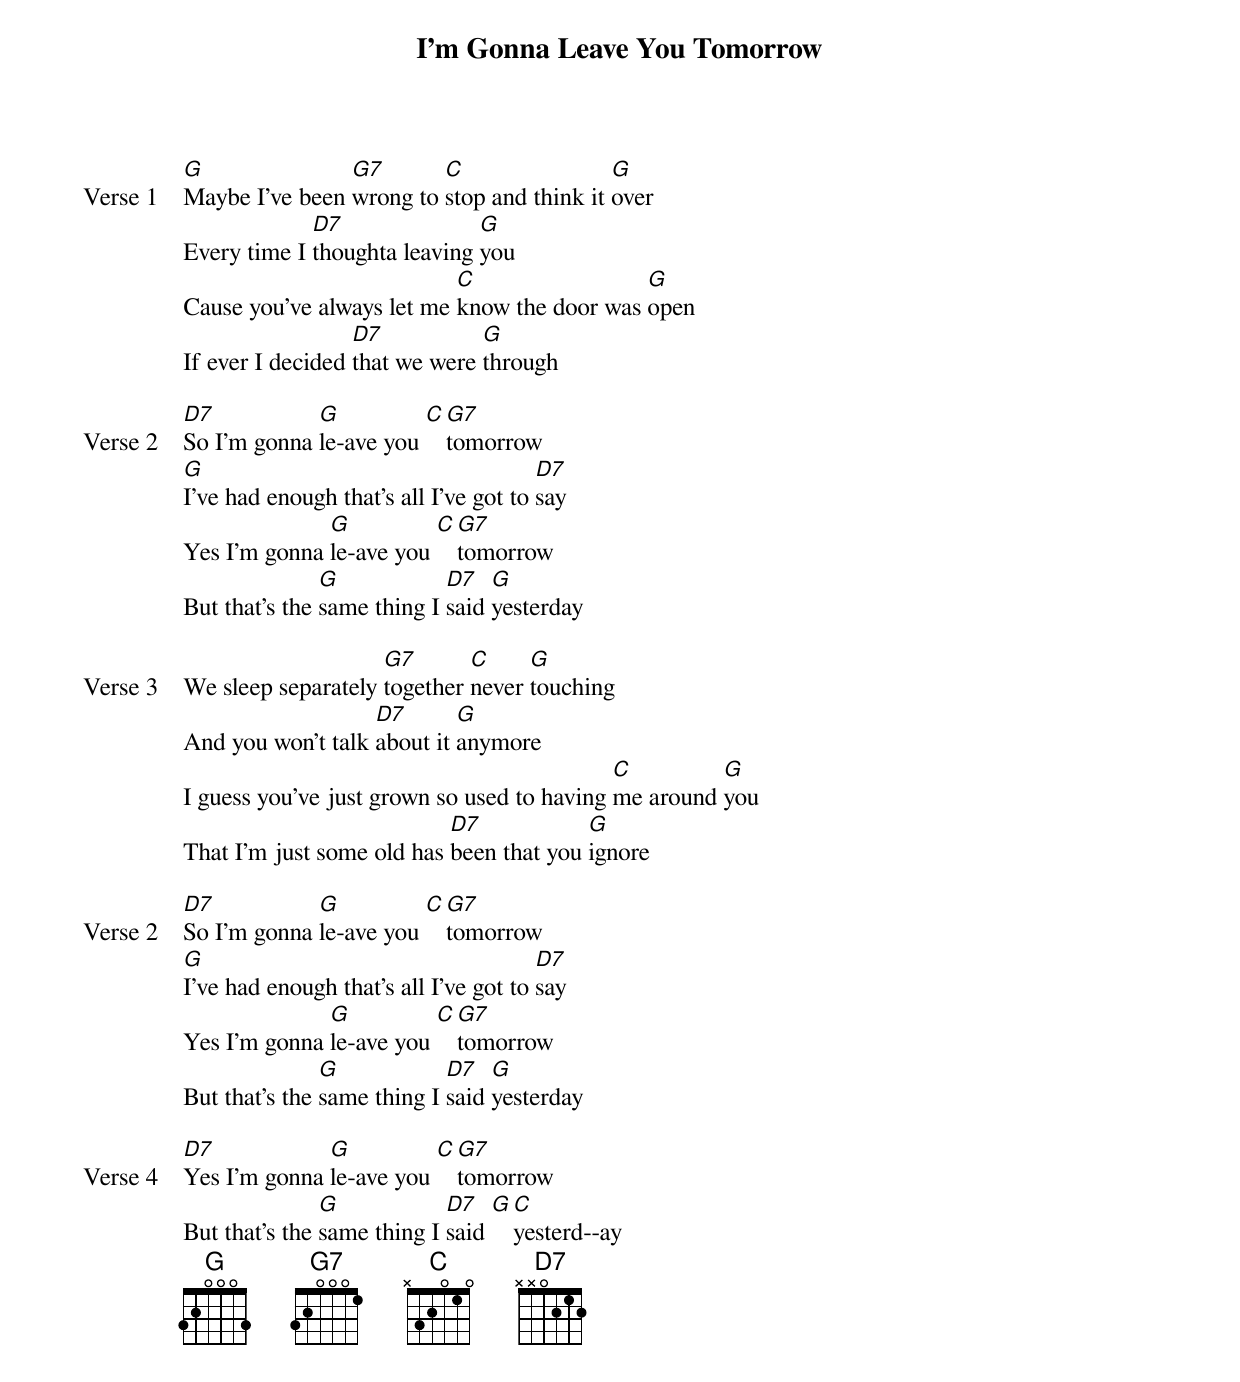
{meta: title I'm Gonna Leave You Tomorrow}
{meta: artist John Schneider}
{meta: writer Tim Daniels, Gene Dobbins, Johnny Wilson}

{start_of_verse: Verse 1}
[G]Maybe I’ve been [G7]wrong to [C]stop and think it [G]over
Every time I [D7]thoughta leaving [G]you
Cause you’ve always let me [C]know the door was [G]open
If ever I decided [D7]that we were [G]through
{end_of_verse}

{start_of_verse: Verse 2}
[D7]So I’m gonna [G]le-ave you [C][G7]tomorrow
[G]I’ve had enough that’s all I’ve got to [D7]say
Yes I’m gonna [G]le-ave you [C][G7]tomorrow
But that’s the [G]same thing I [D7]said [G]yesterday
{end_of_verse}

{start_of_verse: Verse 3}
We sleep separately [G7]together [C]never [G]touching
And you won’t talk [D7]about it [G]anymore
I guess you’ve just grown so used to having [C]me around [G]you
That I’m just some old has [D7]been that you [G]ignore
{end_of_verse}

{start_of_verse: Verse 2}
[D7]So I’m gonna [G]le-ave you [C][G7]tomorrow
[G]I’ve had enough that’s all I’ve got to [D7]say
Yes I’m gonna [G]le-ave you [C][G7]tomorrow
But that’s the [G]same thing I [D7]said [G]yesterday
{end_of_verse}

{start_of_verse: Verse 4}
[D7]Yes I’m gonna [G]le-ave you [C][G7]tomorrow
But that’s the [G]same thing I [D7]said [G][C]yesterd--ay
{end_of_verse}
